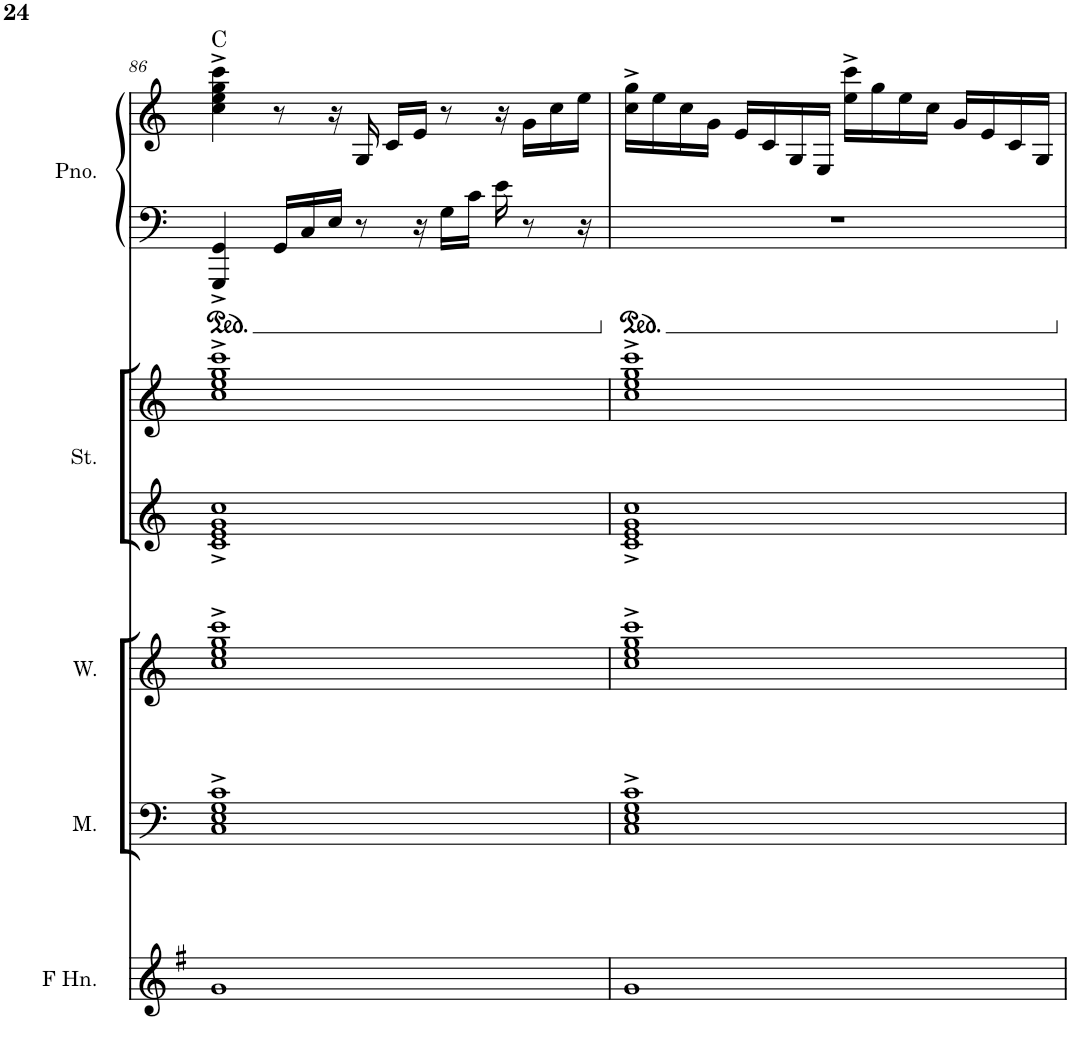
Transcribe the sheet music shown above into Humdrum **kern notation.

**kern	**kern	**kern	**kern	**kern	**kern	**kern	**harte
*part5	*part4	*part3	*part2	*part2	*part1	*part1	*part1
*staff7	*staff6	*staff5	*staff4	*staff3	*staff2	*staff1	*
*I"Horn in F	*I"Men	*I"Women	*I"Strings	*	*I"Piano	*	*
*	*I'M.	*I'W.	*I'St.	*	*I'Pno.	*	*
!!LO:PB:g=z
*clefG2	*clefF4	*clefG2	*clefG2	*clefG2	*clefF4	*clefG2	*
*Trd4c7	*	*	*	*	*	*	*
*k[f#]	*k[]	*k[]	*k[]	*k[]	*k[]	*k[]	*
*M4/4	*M4/4	*M4/4	*M4/4	*M4/4	*M4/4	*M4/4	*
=86	=86	=86	=86	=86	=86	=86	=86
1g	1C^ 1E^ 1G^ 1c^	1cc^ 1ee^ 1gg^ 1ccc^	1c^ 1e^ 1g^ 1cc^	1cc^ 1ee^ 1gg^ 1ccc^	4GGG/^ 4GG/^	4cc\^ 4ee\^ 4gg\^ 4ccc\^	C:maj
.	.	.	.	.	16GG/LL	8r	.
.	.	.	.	.	16C/	.	.
.	.	.	.	.	16E/JJ	16r	.
.	.	.	.	.	8r	16G/	.
.	.	.	.	.	.	16c/LL	.
.	.	.	.	.	16r	16e/JJ	.
.	.	.	.	.	16G\LL	8r	.
.	.	.	.	.	16c\JJ	.	.
.	.	.	.	.	16e\	16r	.
.	.	.	.	.	8r	16g\LL	.
.	.	.	.	.	.	16cc\	.
.	.	.	.	.	16r	16ee\JJ	.
=87	=87	=87	=87	=87	=87	=87	=87
1g	1C^ 1E^ 1G^ 1c^	1cc^ 1ee^ 1gg^ 1ccc^	1c^ 1e^ 1g^ 1cc^	1cc^ 1ee^ 1gg^ 1ccc^	1r	16cc\^ 16gg\^LL	.
.	.	.	.	.	.	16ee\	.
.	.	.	.	.	.	16cc\	.
.	.	.	.	.	.	16g\JJ	.
.	.	.	.	.	.	16e/LL	.
.	.	.	.	.	.	16c/	.
.	.	.	.	.	.	16G/	.
.	.	.	.	.	.	16E/JJ	.
.	.	.	.	.	.	16ee\^ 16ccc\^LL	.
.	.	.	.	.	.	16gg\	.
.	.	.	.	.	.	16ee\	.
.	.	.	.	.	.	16cc\JJ	.
.	.	.	.	.	.	16g/LL	.
.	.	.	.	.	.	16e/	.
.	.	.	.	.	.	16c/	.
.	.	.	.	.	.	16G/JJ	.
=	=	=	=	=	=	=	=
*-	*-	*-	*-	*-	*-	*-	*-
